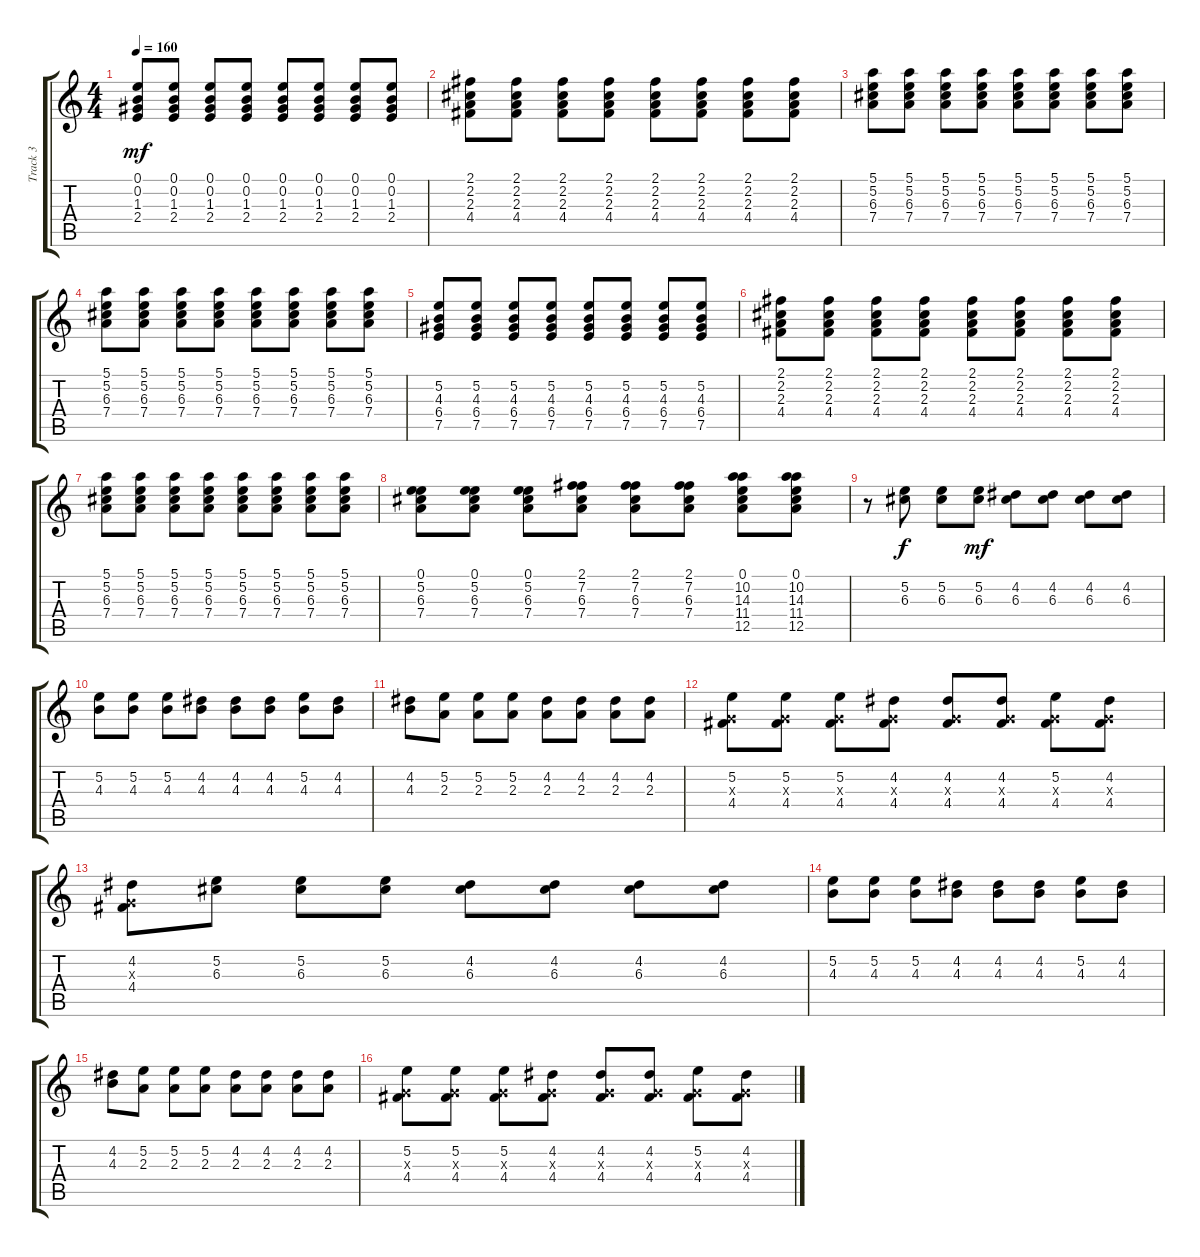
\track ("Track 3" "Track 3") {instrument distortionguitar}
\staff {score tabs}
\tuning (E4 B3 G3 D3 A2 E2) {hide}
\ts (4 4)
\tempo 160
\clef g2
\ks c
(0.1 0.2 1.3 2.4).8{dy mf} (0.1 0.2 1.3 2.4).8 (0.1 0.2 1.3 2.4).8 (0.1 0.2 1.3 2.4).8 (0.1 0.2 1.3 2.4).8 (0.1 0.2 1.3 2.4).8 (0.1 0.2 1.3 2.4).8 (0.1 0.2 1.3 2.4).8 |
(2.1 2.2 2.3 4.4).8 (2.1 2.2 2.3 4.4).8 (2.1 2.2 2.3 4.4).8 (2.1 2.2 2.3 4.4).8 (2.1 2.2 2.3 4.4).8 (2.1 2.2 2.3 4.4).8 (2.1 2.2 2.3 4.4).8 (2.1 2.2 2.3 4.4).8 |
(5.1 5.2 6.3 7.4).8 (5.1 5.2 6.3 7.4).8 (5.1 5.2 6.3 7.4).8 (5.1 5.2 6.3 7.4).8 (5.1 5.2 6.3 7.4).8 (5.1 5.2 6.3 7.4).8 (5.1 5.2 6.3 7.4).8 (5.1 5.2 6.3 7.4).8 |
(5.1 5.2 6.3 7.4).8 (5.1 5.2 6.3 7.4).8 (5.1 5.2 6.3 7.4).8 (5.1 5.2 6.3 7.4).8 (5.1 5.2 6.3 7.4).8 (5.1 5.2 6.3 7.4).8 (5.1 5.2 6.3 7.4).8 (5.1 5.2 6.3 7.4).8 |
(5.2 4.3 6.4 7.5).8 (5.2 4.3 6.4 7.5).8 (5.2 4.3 6.4 7.5).8 (5.2 4.3 6.4 7.5).8 (5.2 4.3 6.4 7.5).8 (5.2 4.3 6.4 7.5).8 (5.2 4.3 6.4 7.5).8 (5.2 4.3 6.4 7.5).8 |
(2.1 2.2 2.3 4.4).8 (2.1 2.2 2.3 4.4).8 (2.1 2.2 2.3 4.4).8 (2.1 2.2 2.3 4.4).8 (2.1 2.2 2.3 4.4).8 (2.1 2.2 2.3 4.4).8 (2.1 2.2 2.3 4.4).8 (2.1 2.2 2.3 4.4).8 |
(5.1 5.2 6.3 7.4).8 (5.1 5.2 6.3 7.4).8 (5.1 5.2 6.3 7.4).8 (5.1 5.2 6.3 7.4).8 (5.1 5.2 6.3 7.4).8 (5.1 5.2 6.3 7.4).8 (5.1 5.2 6.3 7.4).8 (5.1 5.2 6.3 7.4).8 |
(0.1 5.2 6.3 7.4).8 (0.1 5.2 6.3 7.4).8 (0.1 5.2 6.3 7.4).8 (2.1 7.2 6.3 7.4).8 (2.1 7.2 6.3 7.4).8 (2.1 7.2 6.3 7.4).8 (0.1 10.2 14.3 11.4 12.5).8 (0.1 10.2 14.3 11.4 12.5).8 |
r.8 (5.2 6.3).8{dy f volume 12} (5.2 6.3).8 (5.2 6.3).8{dy mf} (4.2 6.3).8 (4.2 6.3).8 (4.2 6.3).8 (4.2 6.3).8 |
(5.2 4.3).8 (5.2 4.3).8 (5.2 4.3).8 (4.2 4.3).8 (4.2 4.3).8 (4.2 4.3).8 (5.2 4.3).8 (4.2 4.3).8 |
(4.2 4.3).8 (5.2 2.3).8 (5.2 2.3).8 (5.2 2.3).8 (4.2 2.3).8 (4.2 2.3).8 (4.2 2.3).8 (4.2 2.3).8 |
(5.2 0.3{x} 4.4).8 (5.2 0.3{x} 4.4).8 (5.2 0.3{x} 4.4).8 (4.2 0.3{x} 4.4).8 (4.2 0.3{x} 4.4).8 (4.2 0.3{x} 4.4).8 (5.2 0.3{x} 4.4).8 (4.2 0.3{x} 4.4).8 |
(4.2 0.3{x} 4.4).8 (5.2 6.3).8 (5.2 6.3).8 (5.2 6.3).8 (4.2 6.3).8 (4.2 6.3).8 (4.2 6.3).8 (4.2 6.3).8 |
(5.2 4.3).8 (5.2 4.3).8 (5.2 4.3).8 (4.2 4.3).8 (4.2 4.3).8 (4.2 4.3).8 (5.2 4.3).8 (4.2 4.3).8 |
(4.2 4.3).8 (5.2 2.3).8 (5.2 2.3).8 (5.2 2.3).8 (4.2 2.3).8 (4.2 2.3).8 (4.2 2.3).8 (4.2 2.3).8 |
(5.2 0.3{x} 4.4).8 (5.2 0.3{x} 4.4).8 (5.2 0.3{x} 4.4).8 (4.2 0.3{x} 4.4).8 (4.2 0.3{x} 4.4).8 (4.2 0.3{x} 4.4).8 (5.2 0.3{x} 4.4).8 (4.2 0.3{x} 4.4).8
